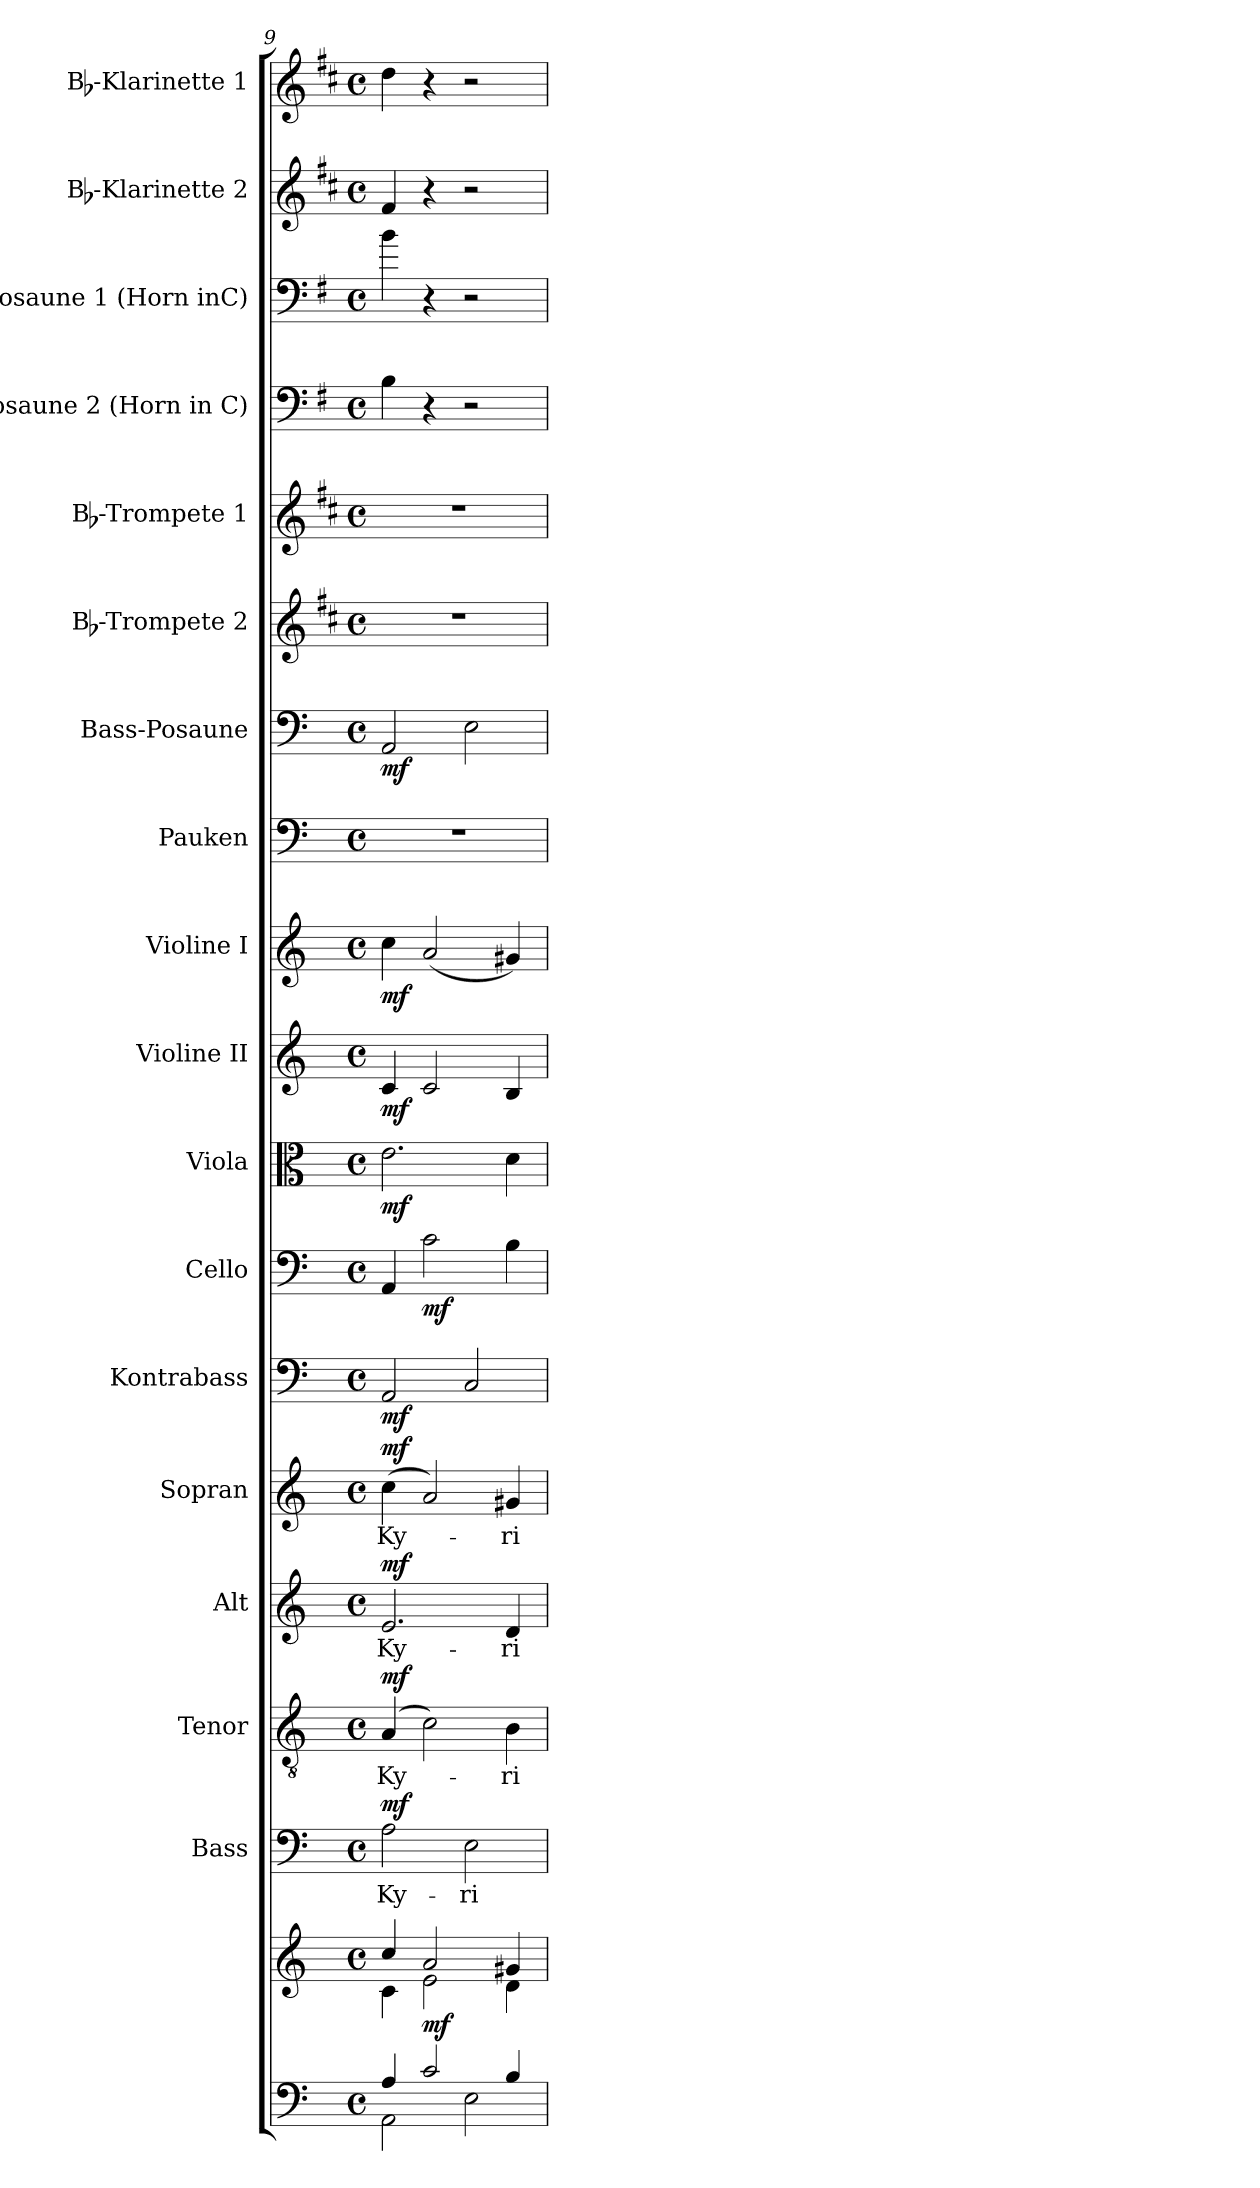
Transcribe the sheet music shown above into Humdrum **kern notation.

**kern	**kern	**dynam	**kern	**text	**dynam	**kern	**text	**dynam	**kern	**text	**dynam	**kern	**text	**dynam	**kern	**dynam	**kern	**dynam	**kern	**dynam	**kern	**dynam	**kern	**dynam	**kern	**kern	**dynam	**kern	**kern	**kern	**kern	**kern	**kern
*part18	*part18	*part18	*part17	*part17	*part17	*part16	*part16	*part16	*part15	*part15	*part15	*part14	*part14	*part14	*part13	*part13	*part12	*part12	*part11	*part11	*part10	*part10	*part9	*part9	*part8	*part7	*part7	*part6	*part5	*part4	*part3	*part2	*part1
*staff19	*staff18	*staff18/19	*staff17	*staff17	*staff17	*staff16	*staff16	*staff16	*staff15	*staff15	*staff15	*staff14	*staff14	*staff14	*staff13	*staff13	*staff12	*staff12	*staff11	*staff11	*staff10	*staff10	*staff9	*staff9	*staff8	*staff7	*staff7	*staff6	*staff5	*staff4	*staff3	*staff2	*staff1
*	*	*	*I"Bass	*	*	*I"Tenor	*	*	*I"Alt	*	*	*I"Sopran	*	*	*I"Kontrabass	*	*I"Cello	*	*I"Viola	*	*I"Violine II	*	*I"Violine I	*	*I"Pauken	*I"Bass-Posaune	*	*I"Bb-Trompete 2	*I"Bb-Trompete 1	*I"Posaune 2 (Horn in C)	*I"Posaune 1 (Horn inC)	*I"Bb-Klarinette 2	*I"Bb-Klarinette 1
*	*	*	*I'B.	*	*	*I'T.	*	*	*I'A.	*	*	*I'S.	*	*	*I'Kb.	*	*	*	*I'Vla.	*	*I'Vl. II	*	*I'Vl. I	*	*I'Pk.	*I'B-Pos.	*	*I'Bb Trp. 2	*I'Bb Trp. 1	*I'Pos. 2	*I'Pos. 1	*I'Bb Kl. 2	*I'Bb Kl. 1
*clefF4	*clefG2	*	*clefF4	*	*	*clefGv2	*	*	*clefG2	*	*	*clefG2	*	*	*clefF4	*	*clefF4	*	*clefC3	*	*clefG2	*	*clefG2	*	*clefF4	*clefF4	*	*clefG2	*clefG2	*clefF4	*clefF4	*clefG2	*clefG2
*	*	*	*	*	*	*	*	*	*	*	*	*	*	*	*ITrd7c12	*	*	*	*	*	*	*	*	*	*	*	*	*ITrd1c2	*ITrd1c2	*ITrd4c7	*ITrd4c7	*ITrd1c2	*ITrd1c2
*k[]	*k[]	*	*k[]	*	*	*k[]	*	*	*k[]	*	*	*k[]	*	*	*k[]	*	*k[]	*	*k[]	*	*k[]	*	*k[]	*	*k[]	*k[]	*	*k[]	*k[]	*k[]	*k[]	*k[]	*k[]
*C:	*C:	*	*C:	*	*	*C:	*	*	*C:	*	*	*C:	*	*	*C:	*	*C:	*	*C:	*	*C:	*	*C:	*	*C:	*C:	*	*C:	*C:	*C:	*C:	*C:	*C:
*M4/4	*M4/4	*	*M4/4	*	*	*M4/4	*	*	*M4/4	*	*	*M4/4	*	*	*M4/4	*	*M4/4	*	*M4/4	*	*M4/4	*	*M4/4	*	*M4/4	*M4/4	*	*M4/4	*M4/4	*M4/4	*M4/4	*M4/4	*M4/4
*met(c)	*met(c)	*	*met(c)	*	*	*met(c)	*	*	*met(c)	*	*	*met(c)	*	*	*met(c)	*	*met(c)	*	*met(c)	*	*met(c)	*	*met(c)	*	*met(c)	*met(c)	*	*met(c)	*met(c)	*met(c)	*met(c)	*met(c)	*met(c)
=9	=9	=9	=9	=9	=9	=9	=9	=9	=9	=9	=9	=9	=9	=9	=9	=9	=9	=9	=9	=9	=9	=9	=9	=9	=9	=9	=9	=9	=9	=9	=9	=9	=9
*^	*^	*	*	*	*	*	*	*	*	*	*	*	*	*	*	*	*	*	*	*	*	*	*	*	*	*	*	*	*	*	*	*	*
!	!	!	!	!	!	!LO:LY:b	!LO:DY:a	!	!LO:LY:b	!LO:DY:a	!	!LO:LY:b	!LO:DY:a	!	!LO:LY:b	!LO:DY:a	!	!LO:DY:b	!	!	!	!LO:DY:b	!	!LO:DY:b	!	!LO:DY:b	!	!	!LO:DY:b	!	!	!	!	!	!
4A/	2AA\	4cc/	4c\	.	2A\	Ky-	mf	(4A/	Ky-	mf	2.e/	Ky-	mf	(>4cc\	Ky-	mf	2AAA/	mf	4AA/	.	2.e\	mf	4c/	mf	4cc\	mf	1r	2AA/	mf	1r	1r	4E\	4e\	4e/	4cc\
!	!	!	!	!LO:DY:b	!	!	!	!	!	!	!	!	!	!	!	!	!	!	!	!LO:DY:b	!	!	!	!	!	!	!	!	!	!	!	!	!	!	!
2c/	.	2a/	2e\	mf	.	.	.	2c\)	.	.	.	.	.	2a/)	.	.	.	.	2c\	mf	.	.	2c/	.	(<2a/	.	.	.	.	.	.	4r	4r	4r	4r
!	!	!	!	!	!	!LO:LY:b	!	!	!	!	!	!	!	!	!	!	!	!	!	!	!	!	!	!	!	!	!	!	!	!	!	!	!	!	!
.	2E\	.	.	.	2E\	-ri-	.	.	.	.	.	.	.	.	.	.	2CC/	.	.	.	.	.	.	.	.	.	.	2E\	.	.	.	2r	2r	2r	2r
!	!	!	!	!	!	!	!	!	!LO:LY:b	!	!	!LO:LY:b	!	!	!LO:LY:b	!	!	!	!	!	!	!	!	!	!	!	!	!	!	!	!	!	!	!	!
4B/	.	4g#X/	4d\	.	.	.	.	4B\	-ri-	.	4d/	-ri-	.	4g#X/	-ri-	.	.	.	4B\	.	4d\	.	4B/	.	4g#X/)	.	.	.	.	.	.	.	.	.	.
*v	*v	*	*	*	*	*	*	*	*	*	*	*	*	*	*	*	*	*	*	*	*	*	*	*	*	*	*	*	*	*	*	*	*	*	*
*	*v	*v	*	*	*	*	*	*	*	*	*	*	*	*	*	*	*	*	*	*	*	*	*	*	*	*	*	*	*	*	*	*	*	*
=	=	=	=	=	=	=	=	=	=	=	=	=	=	=	=	=	=	=	=	=	=	=	=	=	=	=	=	=	=	=	=	=	=
*-	*-	*-	*-	*-	*-	*-	*-	*-	*-	*-	*-	*-	*-	*-	*-	*-	*-	*-	*-	*-	*-	*-	*-	*-	*-	*-	*-	*-	*-	*-	*-	*-	*-
